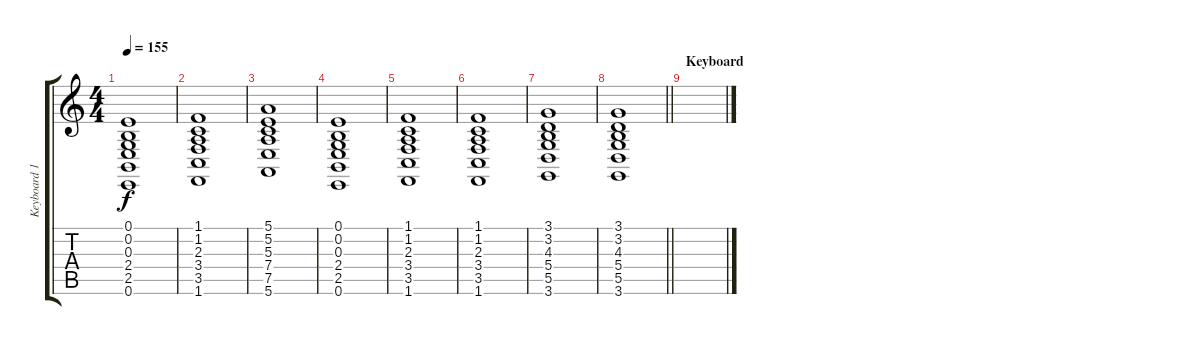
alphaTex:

\track ("Keyboard 1" "Keyboard 1") {instrument stringensemble1}
\staff {score tabs}
\tuning (E4 B3 G3 D3 A2 E2) {hide}
\ts (4 4)
\tempo 155
\clef g2
\ks c
(0.1 0.2 0.3 2.4 2.5 0.6).1{dy f} |
(1.1 1.2 2.3 3.4 3.5 1.6).1 |
(5.1 5.2 5.3 7.4 7.5 5.6).1 |
(0.1 0.2 0.3 2.4 2.5 0.6).1 |
(1.1 1.2 2.3 3.4 3.5 1.6).1 |
(1.1 1.2 2.3 3.4 3.5 1.6).1 |
(3.1 3.2 4.3 5.4 5.5 3.6).1 |
\barLineRight lightlight
(3.1 3.2 4.3 5.4 5.5 3.6).1 |
\section ("" "Keyboard")
